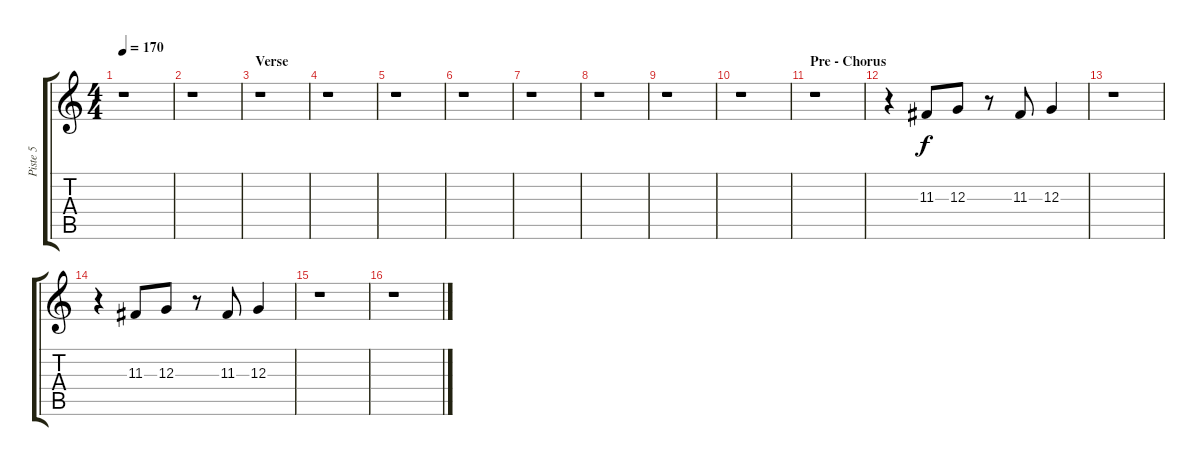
\track ("Piste 5" "Piste 5") {instrument koto}
\staff {score tabs}
\tuning (E4 B3 G3 D3 A2 E2) {hide}
\ts (4 4)
\tempo 170
\clef g2
\ks c
r.1{dy f instrument koto} |
r.1 |
\section ("" "Verse")
r.1 |
r.1 |
r.1 |
r.1 |
r.1 |
r.1 |
r.1 |
r.1 |
\section ("" "Pre - Chorus")
r.1 |
r.4 11.3.8 12.3.8 r.8 11.3.8 12.3.4 |
r.1 |
r.4 11.3.8 12.3.8 r.8 11.3.8 12.3.4 |
r.1 |
r.1
